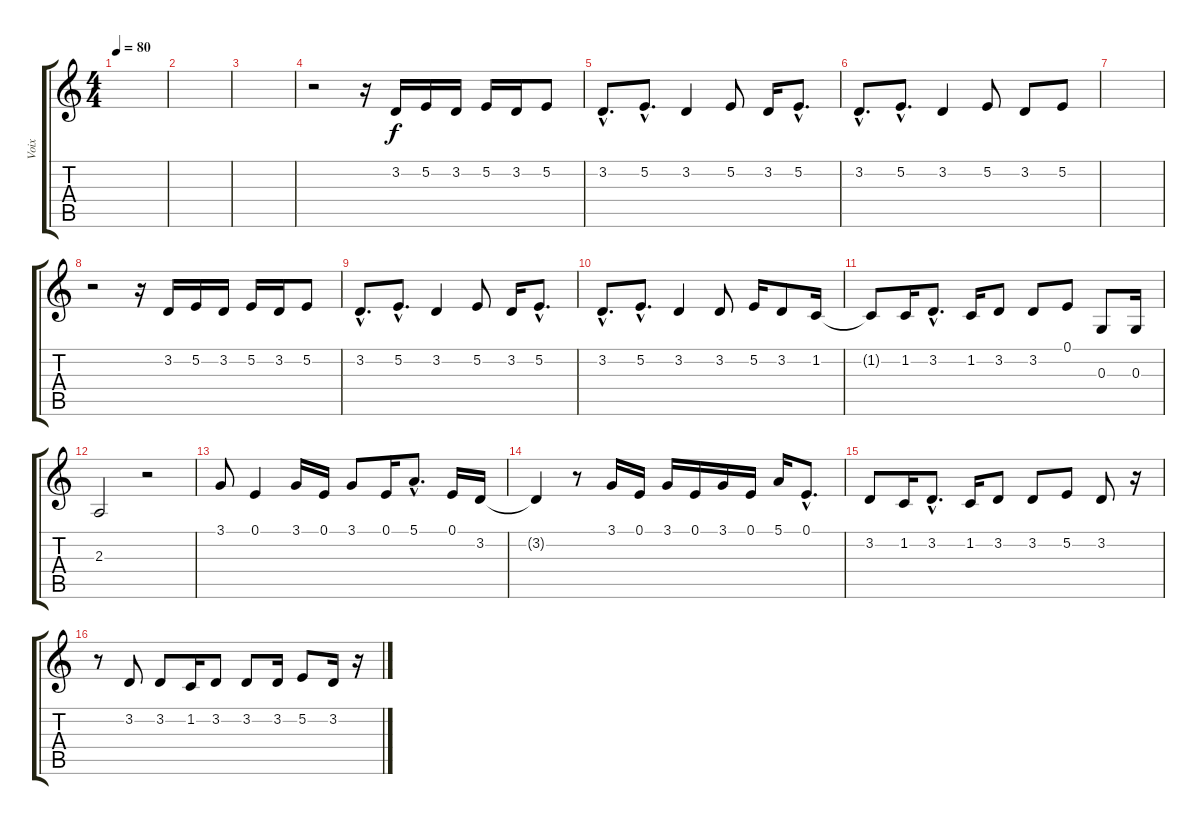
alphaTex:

\track ("Voix" "Voix") {instrument lead6voice}
\staff {score tabs}
\tuning (E4 B3 G3 D3 A2 E2) {hide}
\ts (4 4)
\tempo 80
\clef g2
\ks c
|
|
|
r.2 r.16 3.2.16 5.2.16 3.2.16 5.2.16 3.2.16 5.2.8 |
3.2{hac}.8{d} 5.2{hac}.8{d} 3.2.4 5.2.8 3.2.16 5.2{hac}.8{d} |
3.2{hac}.8{d} 5.2{hac}.8{d} 3.2.4 5.2.8 3.2.8 5.2.8 |
|
r.2 r.16 3.2.16 5.2.16 3.2.16 5.2.16 3.2.16 5.2.8 |
3.2{hac}.8{d} 5.2{hac}.8{d} 3.2.4 5.2.8 3.2.16 5.2{hac}.8{d} |
3.2{hac}.8{d} 5.2{hac}.8{d} 3.2.4 3.2.8 5.2.16 3.2.8 1.2.16 |
1.2{t}.8 1.2.16 3.2{hac}.8{d} 1.2.16 3.2.8 3.2.8 0.1.8 0.3.8 0.3.16 |
2.3.2 r.2 |
3.1.8 0.1.4 3.1.16 0.1.16 3.1.8 0.1.16 5.1{hac}.8{d} 0.1.16 3.2.16 |
3.2{t}.4 r.8 3.1.16 0.1.16 3.1.16 0.1.16 3.1.16 0.1.16 5.1.16 0.1{hac}.8{d} |
3.2.8 1.2.16 3.2{hac}.8{d} 1.2.16 3.2.8 3.2.8 5.2.8 3.2.8 r.16 |
r.8 3.2.8 3.2.8 1.2.16 3.2.8 3.2.8 3.2.16 5.2.8 3.2.16 r.16
